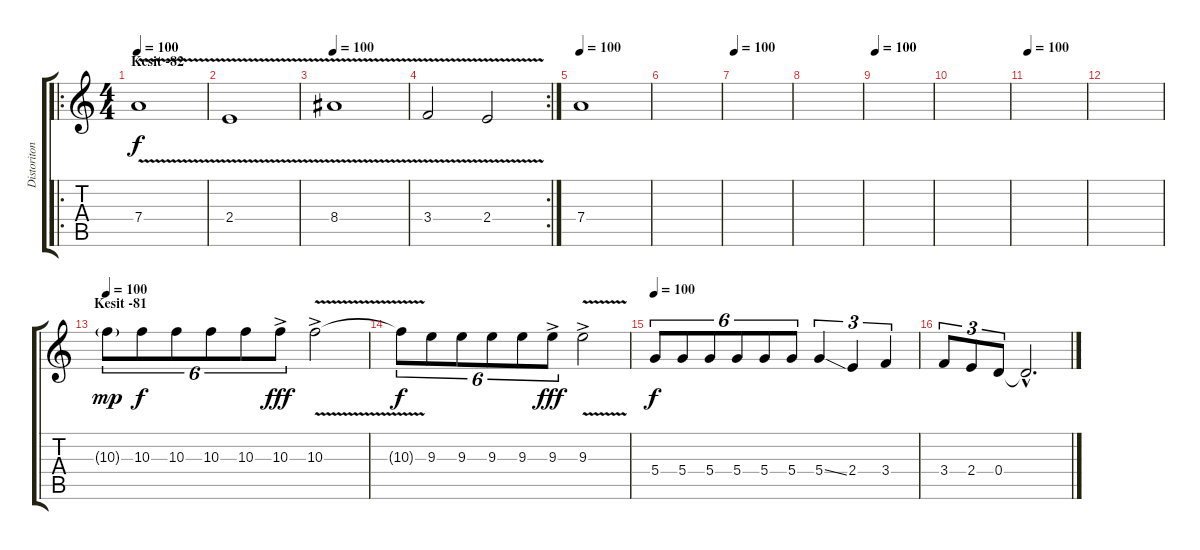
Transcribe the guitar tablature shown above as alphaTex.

\track ("Distoriton Guitar" "Distoriton") {instrument distortionguitar}
\staff {score tabs}
\tuning (E4 B3 G3 D3 A2 E2) {hide}
\ro
\ts (4 4)
\section ("" "Kesit -82")
\tempo 100
\clef g2
\ks c
7.4{v}.1{dy f} |
2.4{v}.1 |
\tempo 100
8.4{v}.1 |
\rc 2
3.4{v}.2 2.4{v}.2 |
\tempo 100
7.4.1 |
|
\tempo 100
|
|
\tempo 100
|
|
\tempo 100
|
|
\section ("" "Kesit -81")
\tempo 100
10.3{g}.8{tu (6 4) dy mp volume 11 instrument acousticguitarnylon} 10.3.8{tu (6 4) dy f} 10.3.8{tu (6 4)} 10.3.8{tu (6 4)} 10.3.8{tu (6 4)} 10.3{ac}.8{tu (6 4) dy fff} 10.3{v ac}.2 |
10.3{t}.8{tu (6 4) dy f} 9.3.8{tu (6 4)} 9.3.8{tu (6 4)} 9.3.8{tu (6 4)} 9.3.8{tu (6 4)} 9.3{ac}.8{tu (6 4) dy fff} 9.3{v ac}.2 |
\tempo 100
5.4.8{tu (6 4) dy f instrument acousticguitarnylon} 5.4.8{tu (6 4)} 5.4.8{tu (6 4)} 5.4.8{tu (6 4)} 5.4.8{tu (6 4)} 5.4.8{tu (6 4)} 5.4{ss}.4{tu (3 2)} 2.4.4{tu (3 2)} 3.4.4{tu (3 2)} |
3.4.8{tu (3 2)} 2.4.8{tu (3 2)} 0.4.8{tu (3 2)} 0.4{hac t}.2{d}
